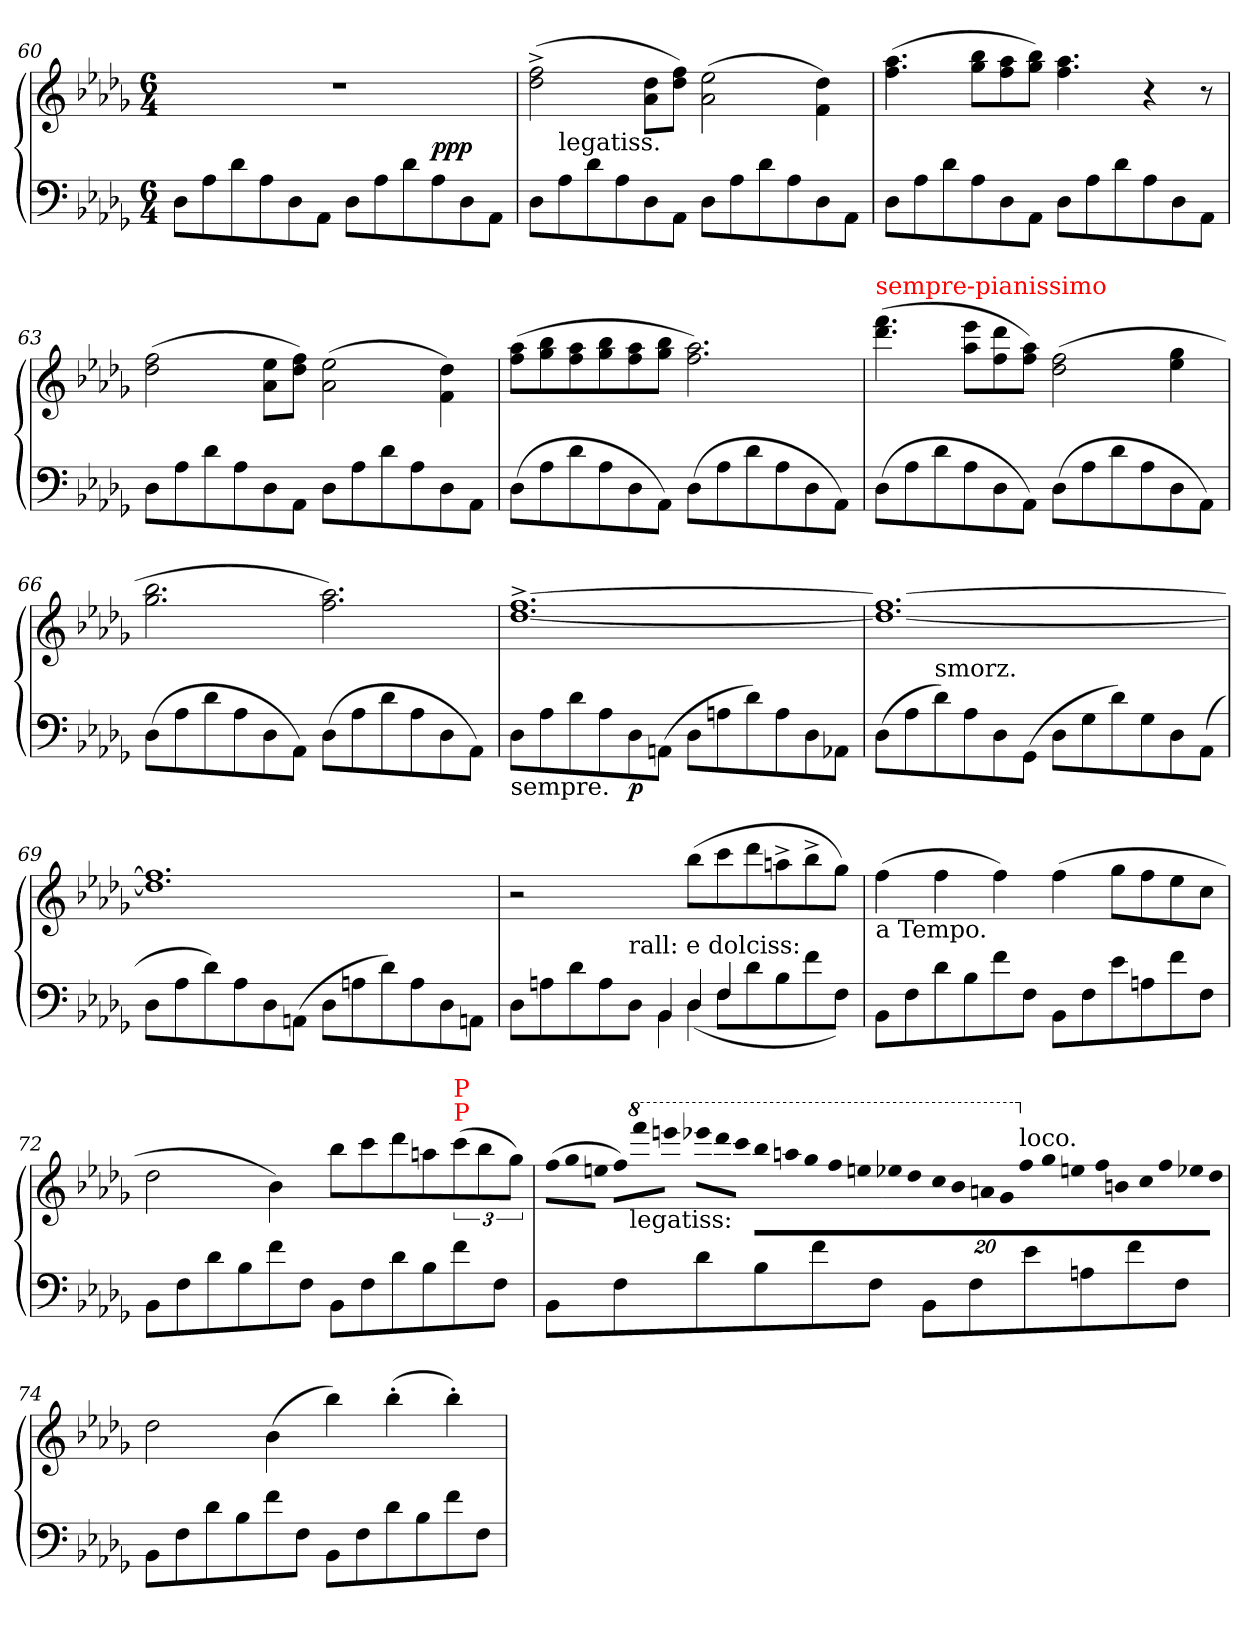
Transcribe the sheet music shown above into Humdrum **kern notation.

**kern	**kern	**dynam
*part1	*part1	*part1
*staff2	*staff1	*staff1/2
*clefF4	*clefG2	*
*k[b-e-a-d-g-]	*k[b-e-a-d-g-]	*
*b-:	*b-:	*
*M6/4	*M6/4	*
=60	=60	=60
*	*^	*
8D-L	1.r	1ryy	.
8A-	.	.	.
8d-	.	.	.
8A-	.	.	.
8D-	.	.	.
8AA-J	.	.	.
8D-L	.	.	.
8A-	.	.	.
8d-	.	8ryy	.
8A-	.	4.ryy	ppp
8D-	.	.	.
8AA-J	.	.	.
*	*v	*v	*
=61	=61	=61
8D-L	(2ff^ 2dd-^	.
!LO:TX:a:t=legatiss.	!	!
8A-	.	.
8d-	.	.
8A-	.	.
8D-	8dd- 8a-L	.
8AA-J	8ff 8dd-J)	.
8D-L	(2ee- 2a-	.
8A-	.	.
8d-	.	.
8A-	.	.
8D-	4dd-\ 4f\)	.
8AA-J	.	.
=62	=62	=62
8D-L	(4.aa- 4.ff	.
8A-	.	.
8d-	.	.
8A-	8bb- 8gg-L	.
8D-	8aa- 8ff	.
8AA-J	8bb- 8gg-J)	.
8D-L	4.aa- 4.ff	.
8A-	.	.
8d-	.	.
8A-	4r	.
8D-	.	.
8AA-J	8r	.
=63	=63	=63
8D-L	(2ff 2dd-	.
8A-	.	.
8d-	.	.
8A-	.	.
8D-	8ee- 8a-L	.
8AA-J	8ff 8dd-J)	.
8D-L	(2ee- 2a-	.
8A-	.	.
8d-	.	.
8A-	.	.
8D-	4dd-\ 4f\)	.
8AA-J	.	.
=64	=64	=64
(8D-L	(8aa- 8ffL	.
8A-	8bb- 8gg-	.
8d-	8aa- 8ff	.
8A-	8bb- 8gg-	.
8D-	8aa- 8ff	.
8AA-J)	8bb- 8gg-J	.
(8D-L	2.aa- 2.ff)	.
8A-	.	.
8d-	.	.
8A-	.	.
8D-	.	.
8AA-J)	.	.
=65	=65	=65
!	!LO:TX:a:color=red:t=sempre-pianissimo	!
(8D-L	(4.fff 4.ddd-	.
8A-	.	.
8d-	.	.
8A-	8eee- 8aa-L	.
8D-	8ddd- 8ff	.
8AA-J)	8aa- 8ffJ)	.
(8D-L	(2ff 2dd-	.
8A-	.	.
8d-	.	.
8A-	.	.
8D-	4gg- 4ee-	.
8AA-J)	.	.
=66	=66	=66
(8D-L	2.bb- 2.gg-	.
8A-	.	.
8d-	.	.
8A-	.	.
8D-	.	.
8AA-J)	.	.
(8D-L	2.aa- 2.ff)	.
8A-	.	.
8d-	.	.
8A-	.	.
8D-	.	.
8AA-J)	.	.
=67	=67	=67
!LO:TX:b:t=sempre.	!	!
!	!	!LO:DY:b=2
8D-L	[1.ff^ [1.dd-^	fz fz
8A-	.	.
8d-	.	.
8A-	.	.
!	!	!LO:DY:n=2:b=2
8D-	.	p
(8AAnJ	.	.
8D-L	.	.
8An	.	.
8d-)	.	.
8A	.	.
8D-	.	.
8AA-XJ	.	.
=68	=68	=68
(8D-L	1.ff_ 1.dd-_	.
8A-	.	.
!LO:TX:a:t=smorz.	!	!
8d-)	.	.
8A-	.	.
8D-	.	.
(8GG-J	.	.
8D-L	.	.
8G-	.	.
8d-)	.	.
8G-	.	.
8D-	.	.
(8AA-J	.	.
=69	=69	=69
8D-L	1.ff] 1.dd-]	.
8A-	.	.
8d-)	.	.
8A-	.	.
8D-	.	.
(8AAnJ	.	.
8D-L	.	.
8An	.	.
8d-)	.	.
8A	.	.
8D-	.	.
8AAnJ	.	.
=70	=70	=70
*^	*	*
2ryy	8D-L	2r	.
.	8An	.	.
.	8d-	.	.
.	8A	.	.
!LO:TX:a:t=rall&colon; e dolciss&colon;	!	!	!
8ryy	8D-J	4ryy	.
!LO:N:vis=4	!LO:N:vis=4	!	!
8BB-	8BB-	.	.
!LO:N:vis=4	!LO:N:vis=4	!	!
8D-	(>8D-	(8bb-L	.
4F	8FL	8ccc	.
.	8d-	8ddd-	.
4.ryy	8B-	8aan^<	.
.	8f	8bb-^<	.
.	8FJ)	8gg-J)	.
=71	=71	=71	=71
!	!	!LO:TX:b:t=a Tempo.	!
*v	*v	*	*
8BB-L	(4ff	.
8F	.	.
8d-	4ff	.
8B-	.	.
8f	4ff)	.
8FJ	.	.
8BB-L	(4ff	.
8F	.	.
8e-	8gg-L	.
8An	8ff	.
8f	8ee-	.
8FJ	8ccJ	.
=72	=72	=72
8BB-L	2dd-	.
8F	.	.
8d-	.	.
8B-	.	.
8f	4b-)	.
8FJ	.	.
8BB-L	8bb-L	.
8F	8ccc	.
8d-	8ddd-	.
8B-	8aan	.
!	!LO:TX:a:color=red:t=P	!
!	!LO:TX:a:color=red:t=P	!
8f	(12ccc	.
.	12bb-	.
8FJ	.	.
.	12gg-J)	.
=73	=73	=73
*	*Xtuplet	*
!	!LO:N:vis=8	!
8BB-L	(24ffL	.
!	!LO:N:vis=8	!
.	24gg-	.
!	!LO:N:vis=8	!
.	24eenJ	.
!	!LO:N:vis=8	!
8F	24ffL)	.
*	*8va	*
!	!LO:TX:b:t=legatiss&colon;	!
!	!LO:N:vis=8	!
.	24ffff	.
!	!LO:N:vis=8	!
.	24eeeenJ	.
!	!LO:N:vis=8	!
8d-	24eeee-XL	.
!	!LO:N:vis=8	!
.	24dddd-	.
!	!LO:N:vis=8	!
.	24ccccJ	.
*	*tuplet	*
*	*Xbrackettup	*
!	!LO:N:vis=8	!
8B-	160%9bbb-L	.
!	!LO:N:vis=8	!
.	160%9aaan	.
!	!LO:N:vis=8	!
.	160%9ggg-	.
8f	.	.
!	!LO:N:vis=8	!
.	160%9fff	.
!	!LO:N:vis=8	!
.	160%9eeen	.
8FJ	.	.
!	!LO:N:vis=8	!
.	160%9eee-X	.
!	!LO:N:vis=8	!
.	160%9ddd-	.
8BB-L	.	.
!	!LO:N:vis=8	!
.	160%9ccc	.
!	!LO:N:vis=8	!
.	160%9bb-	.
8F	.	.
!	!LO:N:vis=8	!
.	160%9aan	.
!	!LO:N:vis=8	!
.	160%9gg-	.
*	*X8va	*
!	!LO:TX:a:t=loco.	!
!	!LO:N:vis=8	!
.	160%9ff	.
8e-	.	.
!	!LO:N:vis=8	!
.	160%9gg-	.
!	!LO:N:vis=8	!
.	160%9een	.
8An	.	.
!	!LO:N:vis=8	!
.	160%9ff	.
!	!LO:N:vis=8	!
.	160%9bn	.
8f	.	.
!	!LO:N:vis=8	!
.	160%9cc	.
!	!LO:N:vis=8	!
.	160%9ff	.
8FJ	.	.
!	!LO:N:vis=8	!
.	160%9ee-X	.
!	!LO:N:vis=8	!
.	160%9dd-J	.
=74	=74	=74
8BB-L	2dd-	.
8F	.	.
8d-	.	.
8B-	.	.
8f	(4b-	.
8FJ	.	.
8BB-L	4bb-)	.
8F	.	.
8d-	(4bb-'	.
8B-	.	.
8f	4bb-')	.
8FJ	.	.
=	=	=
*-	*-	*-
